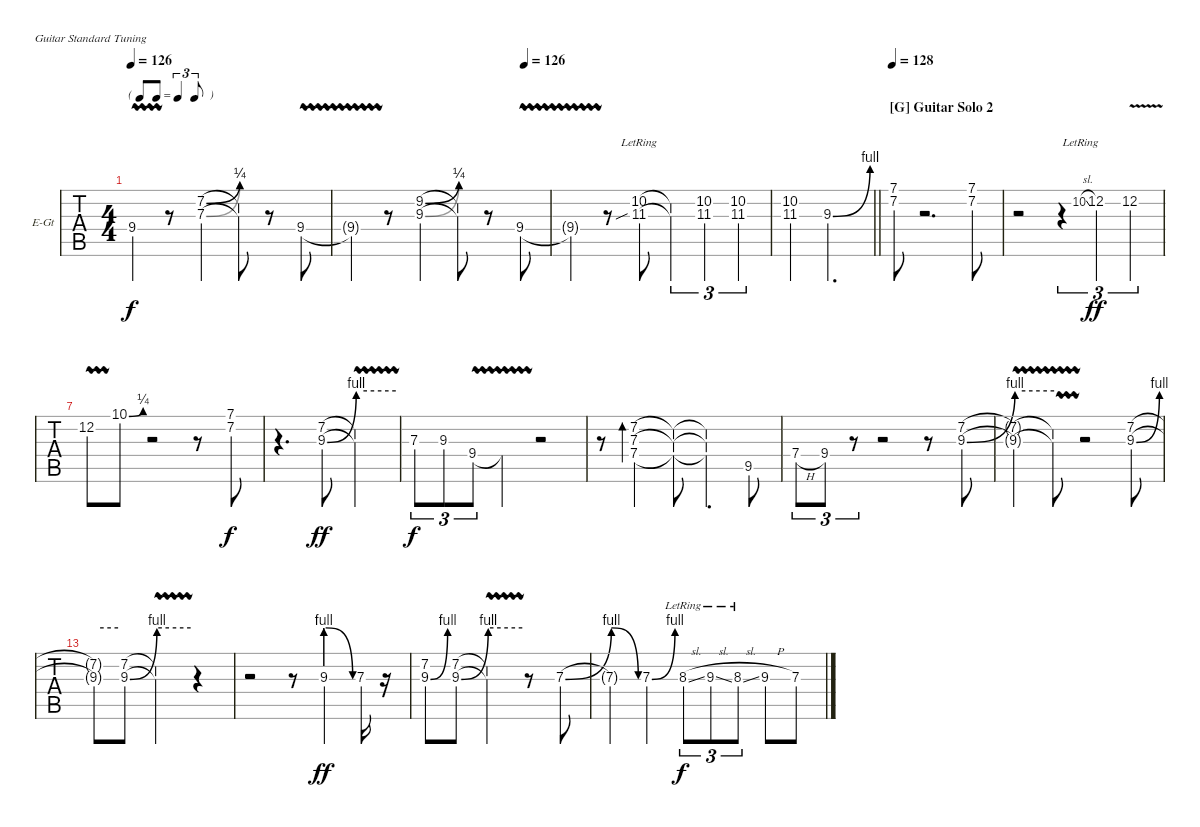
\bracketExtendMode nobrackets
\firstSystemTrackNameOrientation horizontal
\otherSystemsTrackNameOrientation horizontal
\defaultBarNumberDisplay FirstOfSystem
\track ("Live Version" "E-Gt") {instrument electricguitarclean}
\staff {tabs}
\tuning (E4 B3 G3 D3 A2 E2)
\ts (4 4)
\tf triplet8th
\tempo 126
\clef g2
\ks d
9.4{vw}.4{lyrics (0 "") lyrics (1 "") lyrics (2 "") lyrics (3 "") lyrics (4 "") dy f} r.8 (7.2{be (bend 0 0 14.399999999999999 1) ac} 7.3{be (bend 0 0 15 1)}).4{lyrics (0 "") lyrics (1 "") lyrics (2 "") lyrics (3 "") lyrics (4 "")} (7.2{be (hold 0 0 60 0) t} 7.3{be (hold 0 0 60 0) t}).8{lyrics (0 "") lyrics (1 "") lyrics (2 "") lyrics (3 "") lyrics (4 "")} r.8 9.4{vw ac}.8{lyrics (0 "") lyrics (1 "") lyrics (2 "") lyrics (3 "") lyrics (4 "")} |
\tempo (126 0.875)
9.4{vw t}.4{lyrics (0 "") lyrics (1 "") lyrics (2 "") lyrics (3 "") lyrics (4 "")} r.8 (9.2{be (bend 0 0 15 1) ac} 9.3{be (bend 0 0 15.6 1) ac}).4{lyrics (0 "") lyrics (1 "") lyrics (2 "") lyrics (3 "") lyrics (4 "")} (9.2{be (hold 0 0 60 0) t} 9.3{be (hold 0 0 60 0) t}).8{lyrics (0 "") lyrics (1 "") lyrics (2 "") lyrics (3 "") lyrics (4 "")} r.8 9.4{vw ac}.8{lyrics (0 "") lyrics (1 "") lyrics (2 "") lyrics (3 "") lyrics (4 "")} |
9.4{vw t}.4{lyrics (0 "") lyrics (1 "") lyrics (2 "") lyrics (3 "") lyrics (4 "")} r.8 (10.2{ac} 11.3{sib ac lr}).8{lyrics (0 "") lyrics (1 "") lyrics (2 "") lyrics (3 "") lyrics (4 "")} (10.2{t} 11.3{t}).4{tu (3 2) lyrics (0 "") lyrics (1 "") lyrics (2 "") lyrics (3 "") lyrics (4 "")} (10.2 11.3).4{tu (3 2) lyrics (0 "") lyrics (1 "") lyrics (2 "") lyrics (3 "") lyrics (4 "")} (10.2 11.3).4{tu (3 2) lyrics (0 "") lyrics (1 "") lyrics (2 "") lyrics (3 "") lyrics (4 "")} |
\barLineRight lightlight
(10.2 11.3).4{lyrics (0 "") lyrics (1 "") lyrics (2 "") lyrics (3 "") lyrics (4 "")} 9.3{be (bend 0 0 60 4)}.2{d lyrics (0 "") lyrics (1 "") lyrics (2 "") lyrics (3 "") lyrics (4 "")} |
\section ("G" "Guitar Solo 2")
\tempo 128
(7.1{ac} 7.2).8{lyrics (0 "") lyrics (1 "") lyrics (2 "") lyrics (3 "") lyrics (4 "")} r.2{d} (7.1 7.2).8{lyrics (0 "") lyrics (1 "") lyrics (2 "") lyrics (3 "") lyrics (4 "")} |
r.2 r.4{tu (3 2)} 10.2{sl lr}.8{tu (3 2) lyrics (0 "") lyrics (1 "") lyrics (2 "") lyrics (3 "") lyrics (4 "") gr} 12.2.4{tu (3 2) lyrics (0 "") lyrics (1 "") lyrics (2 "") lyrics (3 "") lyrics (4 "") dy ff} 12.2{v}.4{tu (3 2) lyrics (0 "") lyrics (1 "") lyrics (2 "") lyrics (3 "") lyrics (4 "")} |
12.2{vw}.8{lyrics (0 "") lyrics (1 "") lyrics (2 "") lyrics (3 "") lyrics (4 "")} 10.1{be (bend 0 0 15.6 1) st}.8{lyrics (0 "") lyrics (1 "") lyrics (2 "") lyrics (3 "") lyrics (4 "")} r.2 r.8 (7.2 7.1).8{lyrics (0 "") lyrics (1 "") lyrics (2 "") lyrics (3 "") lyrics (4 "") dy f} |
r.4{d} (9.3{be (bend 0 0 60 4)} 7.2).8{lyrics (0 "") lyrics (1 "") lyrics (2 "") lyrics (3 "") lyrics (4 "") dy ff} (9.3{be (hold 0 4 60 4) vw t} 7.2{t}).2{lyrics (0 "") lyrics (1 "") lyrics (2 "") lyrics (3 "") lyrics (4 "")} |
7.3{ac}.8{tu (3 2) lyrics (0 "") lyrics (1 "") lyrics (2 "") lyrics (3 "") lyrics (4 "") dy f} 9.3{ac}.8{tu (3 2) lyrics (0 "") lyrics (1 "") lyrics (2 "") lyrics (3 "") lyrics (4 "")} 9.4{vw}.8{tu (3 2) lyrics (0 "") lyrics (1 "") lyrics (2 "") lyrics (3 "") lyrics (4 "")} 9.4{vw t}.4{lyrics (0 "") lyrics (1 "") lyrics (2 "") lyrics (3 "") lyrics (4 "")} r.2 |
r.8 (7.3 7.4 7.2).4{bd 156 lyrics (0 "") lyrics (1 "") lyrics (2 "") lyrics (3 "") lyrics (4 "")} (7.3{t} 7.4{t} 7.2{t}).8{lyrics (0 "") lyrics (1 "") lyrics (2 "") lyrics (3 "") lyrics (4 "")} (7.3{t} 7.4{t} 7.2{t}).4{d lyrics (0 "") lyrics (1 "") lyrics (2 "") lyrics (3 "") lyrics (4 "")} 9.5.8{lyrics (0 "") lyrics (1 "") lyrics (2 "") lyrics (3 "") lyrics (4 "")} |
7.4{h}.8{tu (3 2) lyrics (0 "") lyrics (1 "") lyrics (2 "") lyrics (3 "") lyrics (4 "")} 9.4.8{tu (3 2) lyrics (0 "") lyrics (1 "") lyrics (2 "") lyrics (3 "") lyrics (4 "")} r.8{tu (3 2)} r.2 r.8 (9.3{be (bend 0 0 60 4)} 7.2).8{lyrics (0 "") lyrics (1 "") lyrics (2 "") lyrics (3 "") lyrics (4 "")} |
(9.3{be (hold 0 4 60 4) vw t} 7.2{t}).4{lyrics (0 "") lyrics (1 "") lyrics (2 "") lyrics (3 "") lyrics (4 "")} (7.2{t} 9.3{vw t}).8{lyrics (0 "") lyrics (1 "") lyrics (2 "") lyrics (3 "") lyrics (4 "")} r.2 (7.2 9.3{be (bend 0 0 60 4)}).8{lyrics (0 "") lyrics (1 "") lyrics (2 "") lyrics (3 "") lyrics (4 "")} |
(7.2{t} 9.3{be (hold 0 4 60 4) t}).8{lyrics (0 "") lyrics (1 "") lyrics (2 "") lyrics (3 "") lyrics (4 "")} (7.2 9.3{be (bend 0 0 60 4)}).8{lyrics (0 "") lyrics (1 "") lyrics (2 "") lyrics (3 "") lyrics (4 "")} (7.2{t} 9.3{be (hold 0 4 60 4) vw t}).2{lyrics (0 "") lyrics (1 "") lyrics (2 "") lyrics (3 "") lyrics (4 "")} r.4 |
r.2 r.8 9.3{be (prebendrelease 0 4 15 0)}.4{lyrics (0 "") lyrics (1 "") lyrics (2 "") lyrics (3 "") lyrics (4 "") dy ff} 7.3.16{lyrics (0 "") lyrics (1 "") lyrics (2 "") lyrics (3 "") lyrics (4 "")} r.16 |
(9.3{be (bend 0 0 59.4 4)} 7.2).8{lyrics (0 "") lyrics (1 "") lyrics (2 "") lyrics (3 "") lyrics (4 "")} (9.3{be (bend 0 0 60 4)} 7.2).8{lyrics (0 "") lyrics (1 "") lyrics (2 "") lyrics (3 "") lyrics (4 "")} (9.3{be (hold 0 4 60 4) vw t} 7.2{t}).2{lyrics (0 "") lyrics (1 "") lyrics (2 "") lyrics (3 "") lyrics (4 "")} r.8 7.3{be (bend 0 0 60 4)}.8{lyrics (0 "") lyrics (1 "") lyrics (2 "") lyrics (3 "") lyrics (4 "")} |
7.3{be (release 0 4 60 0) t}.4{lyrics (0 "") lyrics (1 "") lyrics (2 "") lyrics (3 "") lyrics (4 "")} 7.3{be (bend 0 0 15 4)}.4{lyrics (0 "") lyrics (1 "") lyrics (2 "") lyrics (3 "") lyrics (4 "")} 8.3{sl lr}.8{tu (3 2) lyrics (0 "") lyrics (1 "") lyrics (2 "") lyrics (3 "") lyrics (4 "") dy f} 9.3{sl lr}.8{tu (3 2) lyrics (0 "") lyrics (1 "") lyrics (2 "") lyrics (3 "") lyrics (4 "")} 8.3{sl lr}.8{tu (3 2) lyrics (0 "") lyrics (1 "") lyrics (2 "") lyrics (3 "") lyrics (4 "")} 9.3{h}.8{lyrics (0 "") lyrics (1 "") lyrics (2 "") lyrics (3 "") lyrics (4 "")} 7.3.8{lyrics (0 "") lyrics (1 "") lyrics (2 "") lyrics (3 "") lyrics (4 "")}
